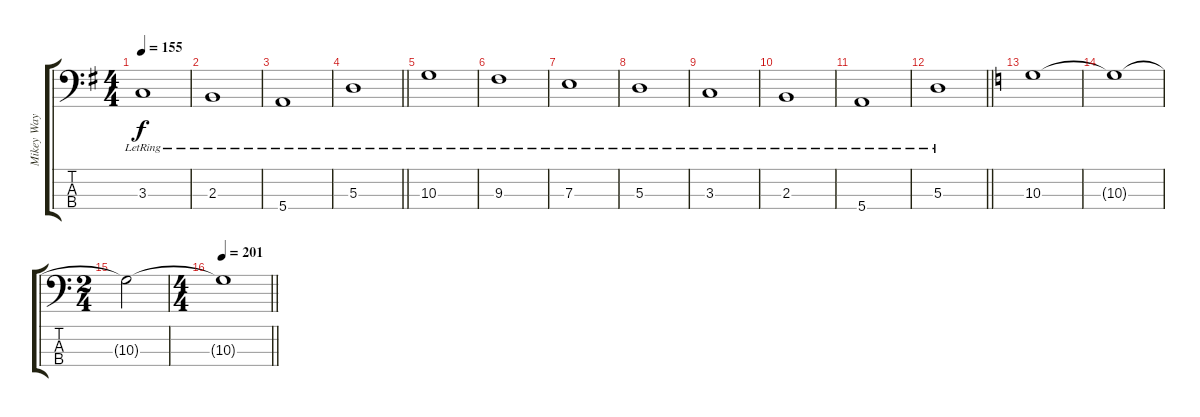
\track ("Mikey Way [Bass]" "Mikey Way ") {instrument electricbasspick}
\staff {score tabs}
\tuning (G2 D2 A1 E1) {hide}
\ts (4 4)
\tempo 155
\clef f4
\ks eminor
3.3{lr}.1{dy f} |
2.3{lr}.1 |
5.4{lr}.1 |
\barLineRight lightlight
5.3{lr}.1 |
10.3{lr}.1 |
9.3{lr}.1 |
7.3{lr}.1 |
5.3{lr}.1 |
3.3{lr}.1 |
2.3{lr}.1 |
5.4{lr}.1 |
\barLineRight lightlight
5.3{lr}.1 |
\ks c
10.3.1 |
10.3{t}.1 |
\ts (2 4)
10.3{t}.2 |
\ts (4 4)
\tempo 201
\barLineRight lightlight
10.3{t}.1
